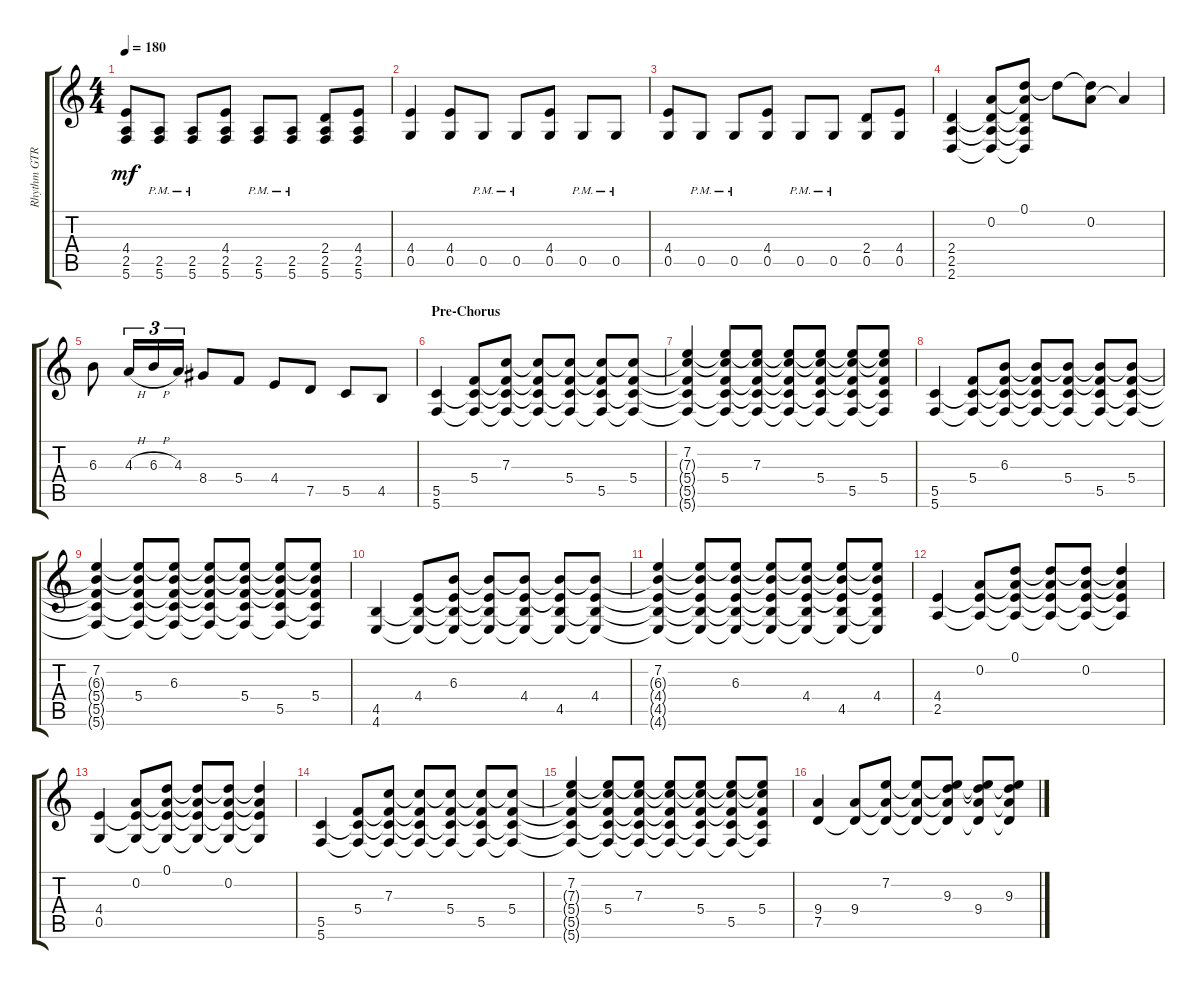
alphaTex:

\track ("Rhythm GTR 2" "Rhythm GTR") {instrument distortionguitar}
\staff {score tabs}
\tuning (D4 A3 F3 C3 G2 C2) {hide}
\ts (4 4)
\tempo 180
\clef g2
\ks aminor
(4.4 2.5 5.6).8{dy mf} (2.5{pm} 5.6{pm}).8 (2.5{pm} 5.6{pm}).8 (4.4 2.5 5.6).8 (2.5{pm} 5.6{pm}).8 (2.5{pm} 5.6{pm}).8 (2.4 2.5 5.6).8 (4.4 2.5 5.6).8 |
(4.4 0.5).4 (4.4 0.5).8 0.5{pm}.8 0.5{pm}.8 (4.4 0.5).8 0.5{pm}.8 0.5{pm}.8 |
(4.4 0.5).8 0.5{pm}.8 0.5{pm}.8 (4.4 0.5).8 0.5{pm}.8 0.5{pm}.8 (2.4 0.5).8 (4.4 0.5).8 |
(2.4 2.5 2.6).4 (0.2 2.4{t} 2.5{t} 2.6{t}).8 (0.1 0.2{t} 2.4{t} 2.5{t} 2.6{t}).8 0.1{t}.8 (0.1{t} 0.2).8 0.2{t}.4 |
6.3.8 4.3{h}.16{tu (3 2)} 6.3{h}.16{tu (3 2)} 4.3.16{tu (3 2)} 8.4.8 5.4.8 4.4.8 7.5.8 5.5.8 4.5.8 |
\section ("" "Pre-Chorus")
(5.5 5.6).4 (5.4 5.5{t} 5.6{t}).8 (7.3 5.4{t} 5.5{t} 5.6{t}).8 (7.3{t} 5.4{t} 5.5{t} 5.6{t}).8 (7.3{t} 5.4 5.5{t} 5.6{t}).8 (7.3{t} 5.4{t} 5.5 5.6{t}).8 (7.3{t} 5.4 5.5{t} 5.6{t}).8 |
(7.2 7.3{t} 5.4{t} 5.5{t} 5.6{t}).4 (7.2{t} 7.3{t} 5.4 5.5{t} 5.6{t}).8 (7.2{t} 7.3 5.4{t} 5.5{t} 5.6{t}).8 (7.2{t} 7.3{t} 5.4{t} 5.5{t} 5.6{t}).8 (7.2{t} 7.3{t} 5.4 5.5{t} 5.6{t}).8 (7.2{t} 7.3{t} 5.4{t} 5.5 5.6{t}).8 (7.2{t} 7.3{t} 5.4 5.5{t} 5.6{t}).8 |
(5.5 5.6).4 (5.4 5.5{t} 5.6{t}).8 (6.3 5.4{t} 5.5{t} 5.6{t}).8 (6.3{t} 5.4{t} 5.5{t} 5.6{t}).8 (6.3{t} 5.4 5.5{t} 5.6{t}).8 (6.3{t} 5.4{t} 5.5 5.6{t}).8 (6.3{t} 5.4 5.5{t} 5.6{t}).8 |
(7.2 6.3{t} 5.4{t} 5.5{t} 5.6{t}).4 (7.2{t} 6.3{t} 5.4 5.5{t} 5.6{t}).8 (7.2{t} 6.3 5.4{t} 5.5{t} 5.6{t}).8 (7.2{t} 6.3{t} 5.4{t} 5.5{t} 5.6{t}).8 (7.2{t} 6.3{t} 5.4 5.5{t} 5.6{t}).8 (7.2{t} 6.3{t} 5.4{t} 5.5 5.6{t}).8 (7.2{t} 6.3{t} 5.4 5.5{t} 5.6{t}).8 |
(4.5 4.6).4 (4.4 4.5{t} 4.6{t}).8 (6.3 4.4{t} 4.5{t} 4.6{t}).8 (6.3{t} 4.4{t} 4.5{t} 4.6{t}).8 (6.3{t} 4.4 4.5{t} 4.6{t}).8 (6.3{t} 4.4{t} 4.5 4.6{t}).8 (6.3{t} 4.4 4.5{t} 4.6{t}).8 |
(7.2 6.3{t} 4.4{t} 4.5{t} 4.6{t}).4 (7.2{t} 6.3{t} 4.4{t} 4.5{t} 4.6{t}).8 (7.2{t} 6.3 4.4{t} 4.5{t} 4.6{t}).8 (7.2{t} 6.3{t} 4.4{t} 4.5{t} 4.6{t}).8 (7.2{t} 6.3{t} 4.4 4.5{t} 4.6{t}).8 (7.2{t} 6.3{t} 4.4{t} 4.5 4.6{t}).8 (7.2{t} 6.3{t} 4.4 4.5{t} 4.6{t}).8 |
(4.4 2.5).4 (0.2 4.4{t} 2.5{t}).8 (0.1 0.2{t} 4.4{t} 2.5{t}).8 (0.1{t} 0.2{t} 4.4{t} 2.5{t}).8 (0.1{t} 0.2 4.4{t} 2.5{t}).8 (0.1{t} 0.2{t} 4.4{t} 2.5{t}).4 |
(4.4 0.5).4 (0.2 4.4{t} 0.5{t}).8 (0.1 0.2{t} 4.4{t} 0.5{t}).8 (0.1{t} 0.2{t} 4.4{t} 0.5{t}).8 (0.1{t} 0.2 4.4{t} 0.5{t}).8 (0.1{t} 0.2{t} 4.4{t} 0.5{t}).4 |
(5.5 5.6).4 (5.4 5.5{t} 5.6{t}).8 (7.3 5.4{t} 5.5{t} 5.6{t}).8 (7.3{t} 5.4{t} 5.5{t} 5.6{t}).8 (7.3{t} 5.4 5.5{t} 5.6{t}).8 (7.3{t} 5.4{t} 5.5 5.6{t}).8 (7.3{t} 5.4 5.5{t} 5.6{t}).8 |
(7.2 7.3{t} 5.4{t} 5.5{t} 5.6{t}).4 (7.2{t} 7.3{t} 5.4 5.5{t} 5.6{t}).8 (7.2{t} 7.3 5.4{t} 5.5{t} 5.6{t}).8 (7.2{t} 7.3{t} 5.4{t} 5.5{t} 5.6{t}).8 (7.2{t} 7.3{t} 5.4 5.5{t} 5.6{t}).8 (7.2{t} 7.3{t} 5.4{t} 5.5 5.6{t}).8 (7.2{t} 7.3{t} 5.4 5.5{t} 5.6{t}).8 |
(9.4 7.5).4 (9.4 7.5{t}).8 (7.2 9.4{t} 7.5{t}).8 (7.2{t} 9.4{t} 7.5{t}).8 (7.2{t} 9.3 9.4{t} 7.5{t}).8 (7.2{t} 9.3{t} 9.4 7.5{t}).8 (7.2{t} 9.3 9.4{t} 7.5{t}).8
